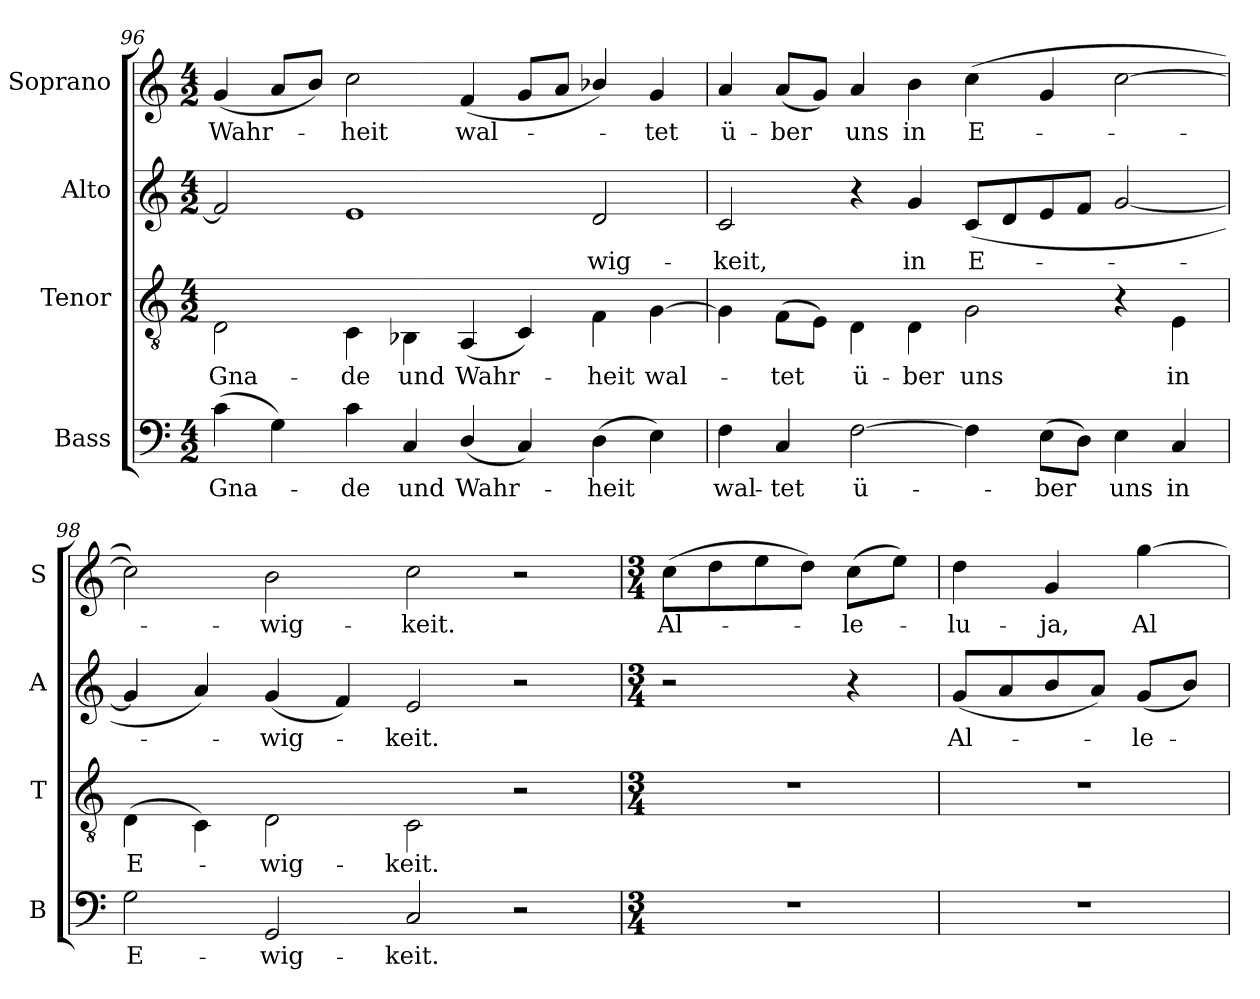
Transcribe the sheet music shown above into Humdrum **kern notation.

**kern	**text	**kern	**text	**kern	**text	**kern	**text
*part4	*part4	*part3	*part3	*part2	*part2	*part1	*part1
*staff4	*staff4	*staff3	*staff3	*staff2	*staff2	*staff1	*staff1
*I"Bass	*	*I"Tenor	*	*I"Alto	*	*I"Soprano	*
*I'B	*	*I'T	*	*I'A	*	*I'S	*
*clefF4	*	*clefGv2	*	*clefG2	*	*clefG2	*
*k[]	*	*k[]	*	*k[]	*	*k[]	*
*C:	*	*C:	*	*C:	*	*C:	*
*M4/2	*	*M4/2	*	*M4/2	*	*M4/2	*
=96	=96	=96	=96	=96	=96	=96	=96
!	!LO:LY:b:color=#000000	!	!	!	!	!	!
!	!	!	!LO:LY:b:color=#000000	!	!	!	!
!	!	!	!	!	!	!	!LO:LY:b:color=#000000
(4ci\	Gna-	2Di\	Gna-	2fi/]	.	(4gi/	Wahr-
4Gi\)	.	.	.	.	.	8ai/L	.
.	.	.	.	.	.	8bi/J)	.
!	!LO:LY:b:color=#000000	!	!	!	!	!	!
!	!	!	!LO:LY:b:color=#000000	!	!	!	!
!	!	!	!	!	!	!	!LO:LY:b:color=#000000
4ci\	-de	4Ci\	-de	1ei	.	2cci\	-heit
!	!LO:LY:b:color=#000000	!	!	!	!	!	!
!	!	!	!LO:LY:b:color=#000000	!	!	!	!
4Ci/	und	4BB-Xi\	und	.	.	.	.
!	!LO:LY:b:color=#000000	!	!	!	!	!	!
!	!	!	!LO:LY:b:color=#000000	!	!	!	!
!	!	!	!	!	!	!	!LO:LY:b:color=#000000
(4Di/	Wahr-	(4AAi/	Wahr-	.	.	(4fi/	wal-
4Ci/)	.	4Ci/)	.	.	.	8gi/L	.
.	.	.	.	.	.	8ai/J	.
!	!LO:LY:b:color=#000000	!	!	!	!	!	!
!	!	!	!LO:LY:b:color=#000000	!	!	!	!
!	!	!	!	!	!LO:LY:b:color=#000000	!	!
(4Di\	-heit	4Fi\	-heit	2di/	-wig-	4b-Xi/)	.
!	!	!	!LO:LY:b:color=#000000	!	!	!	!
!	!	!	!	!	!	!	!LO:LY:b:color=#000000
4Ei\)	.	[4Gi\	wal-	.	.	4gi/	-tet
=97	=97	=97	=97	=97	=97	=97	=97
!	!LO:LY:b:color=#000000	!	!	!	!	!	!
!	!	!	!	!	!LO:LY:b:color=#000000	!	!
!	!	!	!	!	!	!	!LO:LY:b:color=#000000
4Fi\	wal-	4Gi\]	.	2ci/	-keit,	4ai/	ü-
!	!LO:LY:b:color=#000000	!	!	!	!	!	!
!	!	!	!LO:LY:b:color=#000000	!	!	!	!
!	!	!	!	!	!	!	!LO:LY:b:color=#000000
4Ci/	-tet	(8Fi\L	-tet	.	.	(8ai/L	-ber
.	.	8Ei\J)	.	.	.	8gi/J)	.
!	!LO:LY:b:color=#000000	!	!	!	!	!	!
!	!	!	!LO:LY:b:color=#000000	!	!	!	!
!	!	!	!	!	!	!	!LO:LY:b:color=#000000
[2Fi\	ü-	4Di\	ü-	4r	.	4ai/	uns
!	!	!	!LO:LY:b:color=#000000	!	!	!	!
!	!	!	!	!	!LO:LY:b:color=#000000	!	!
!	!	!	!	!	!	!	!LO:LY:b:color=#000000
.	.	4Di\	-ber	4gi/	in	4bi\	in
!	!	!	!LO:LY:b:color=#000000	!	!	!	!
!	!	!	!	!	!LO:LY:b:color=#000000	!	!
!	!	!	!	!	!	!	!LO:LY:b:color=#000000
4Fi\]	.	2Gi\	uns	(8ci/L	E-	(4cci\	E-
.	.	.	.	8di/	.	.	.
!	!LO:LY:b:color=#000000	!	!	!	!	!	!
(8Ei\L	-ber	.	.	8ei/	.	4gi/	.
8Di\J)	.	.	.	8fi/J	.	.	.
!	!LO:LY:b:color=#000000	!	!	!	!	!	!
4Ei\	uns	4r	.	[2gi/	.	[2cci\	.
!	!LO:LY:b:color=#000000	!	!	!	!	!	!
!	!	!	!LO:LY:b:color=#000000	!	!	!	!
4Ci/	in	4Ei\	in	.	.	.	.
=98	=98	=98	=98	=98	=98	=98	=98
!	!LO:LY:b:color=#000000	!	!	!	!	!	!
!	!	!	!LO:LY:b:color=#000000	!	!	!	!
2Gi\	E-	(4Di\	E-	4gi/]	.	2cci\])	.
.	.	4Ci\)	.	4ai/)	.	.	.
!	!LO:LY:b:color=#000000	!	!	!	!	!	!
!	!	!	!LO:LY:b:color=#000000	!	!	!	!
!	!	!	!	!	!LO:LY:b:color=#000000	!	!
!	!	!	!	!	!	!	!LO:LY:b:color=#000000
2GGi/	-wig-	2Di\	-wig-	(4gi/	-wig-	2bi\	-wig-
.	.	.	.	4fi/)	.	.	.
!	!LO:LY:b:color=#000000	!	!	!	!	!	!
!	!	!	!LO:LY:b:color=#000000	!	!	!	!
!	!	!	!	!	!LO:LY:b:color=#000000	!	!
!	!	!	!	!	!	!	!LO:LY:b:color=#000000
2Ci/	-keit.	2Ci\	-keit.	2ei/	-keit.	2cci\	-keit.
2r	.	2r	.	2r	.	2r	.
!!LO:LB:g=z
=99	=99	=99	=99	=99	=99	=99	=99
*M3/4	*	*M3/4	*	*M3/4	*	*M3/4	*
!LO:N:vis=1	!	!LO:N:vis=1	!	!	!	!	!
!	!	!	!	!	!	!	!LO:LY:b:color=#000000
2.r	.	2.r	.	2r	.	(8cci\L	Al-
.	.	.	.	.	.	8ddi\	.
.	.	.	.	.	.	8eei\	.
.	.	.	.	.	.	8ddi\J)	.
!	!	!	!	!	!	!	!LO:LY:b:color=#000000
.	.	.	.	4r	.	(8cci\L	-le-
.	.	.	.	.	.	8eei\J)	.
=100	=100	=100	=100	=100	=100	=100	=100
!LO:N:vis=1	!	!LO:N:vis=1	!	!	!	!	!
!	!	!	!	!	!LO:LY:b:color=#000000	!	!
!	!	!	!	!	!	!	!LO:LY:b:color=#000000
2.r	.	2.r	.	(8gi/L	Al-	4ddi\	-lu-
.	.	.	.	8ai/	.	.	.
!	!	!	!	!	!	!	!LO:LY:b:color=#000000
.	.	.	.	8bi/	.	4gi/	-ja,
.	.	.	.	8ai/J)	.	.	.
!	!	!	!	!	!LO:LY:b:color=#000000	!	!
!	!	!	!	!	!	!	!LO:LY:b:color=#000000
.	.	.	.	(8gi/L	-le-	[4ggi\	Al-
.	.	.	.	8bi/J)	.	.	.
=	=	=	=	=	=	=	=
*-	*-	*-	*-	*-	*-	*-	*-
